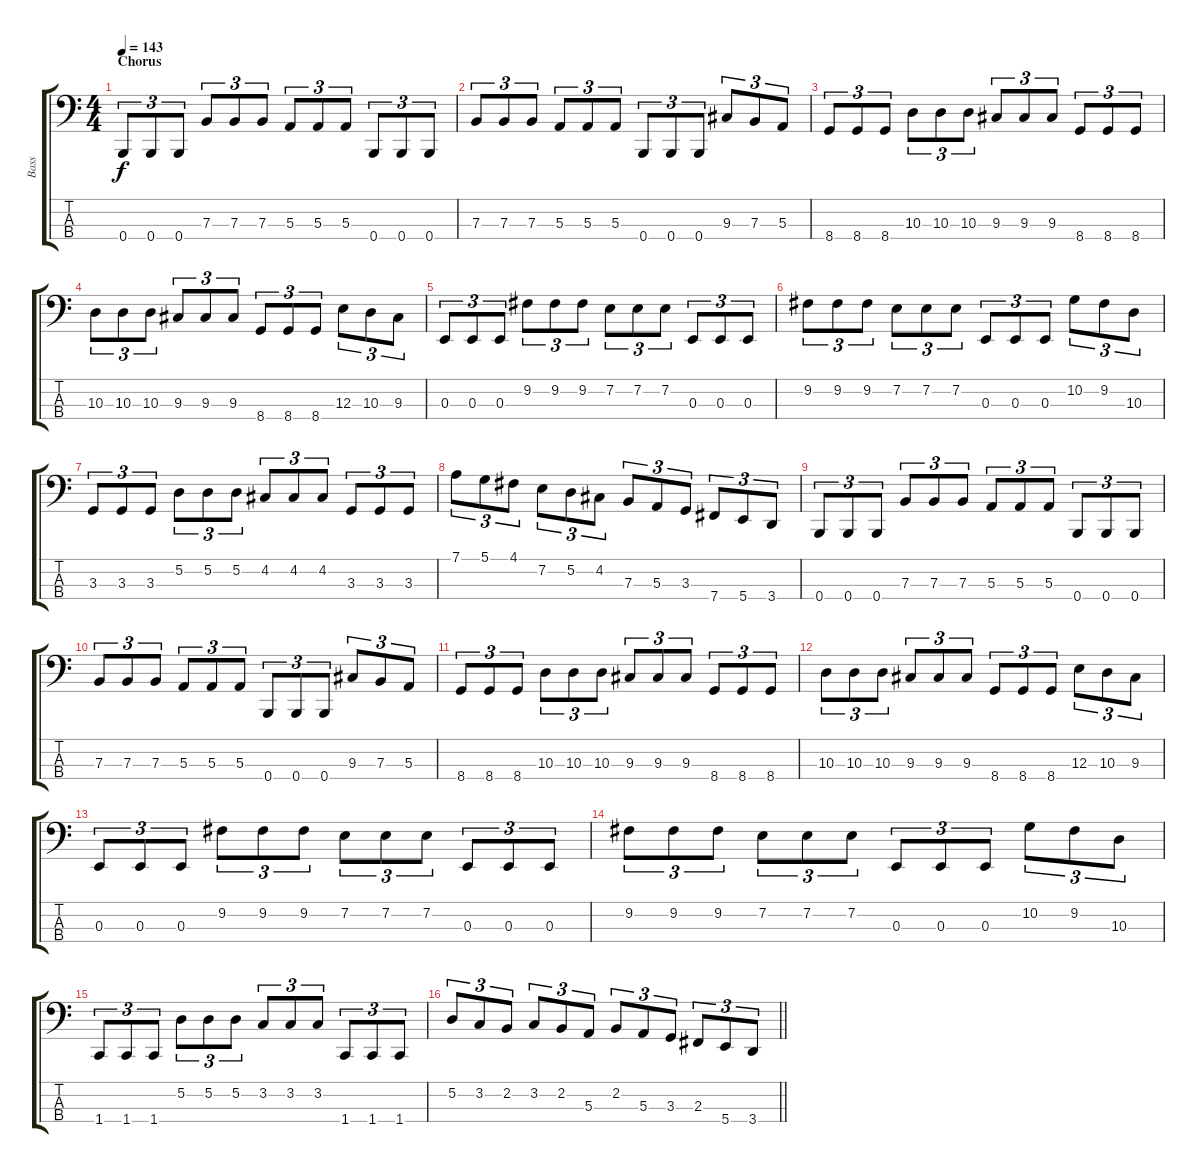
\track ("Bass" "Bass") {instrument electricbassfinger}
\staff {score tabs}
\tuning (D2 A1 E1 B0) {hide}
\ts (4 4)
\section ("" "Chorus")
\tempo 143
\clef f4
\ks c
0.4.8{tu (3 2) dy f} 0.4.8{tu (3 2)} 0.4.8{tu (3 2)} 7.3.8{tu (3 2)} 7.3.8{tu (3 2)} 7.3.8{tu (3 2)} 5.3.8{tu (3 2)} 5.3.8{tu (3 2)} 5.3.8{tu (3 2)} 0.4.8{tu (3 2)} 0.4.8{tu (3 2)} 0.4.8{tu (3 2)} |
7.3.8{tu (3 2)} 7.3.8{tu (3 2)} 7.3.8{tu (3 2)} 5.3.8{tu (3 2)} 5.3.8{tu (3 2)} 5.3.8{tu (3 2)} 0.4.8{tu (3 2)} 0.4.8{tu (3 2)} 0.4.8{tu (3 2)} 9.3.8{tu (3 2)} 7.3.8{tu (3 2)} 5.3.8{tu (3 2)} |
8.4.8{tu (3 2)} 8.4.8{tu (3 2)} 8.4.8{tu (3 2)} 10.3.8{tu (3 2)} 10.3.8{tu (3 2)} 10.3.8{tu (3 2)} 9.3.8{tu (3 2)} 9.3.8{tu (3 2)} 9.3.8{tu (3 2)} 8.4.8{tu (3 2)} 8.4.8{tu (3 2)} 8.4.8{tu (3 2)} |
10.3.8{tu (3 2)} 10.3.8{tu (3 2)} 10.3.8{tu (3 2)} 9.3.8{tu (3 2)} 9.3.8{tu (3 2)} 9.3.8{tu (3 2)} 8.4.8{tu (3 2)} 8.4.8{tu (3 2)} 8.4.8{tu (3 2)} 12.3.8{tu (3 2)} 10.3.8{tu (3 2)} 9.3.8{tu (3 2)} |
0.3.8{tu (3 2)} 0.3.8{tu (3 2)} 0.3.8{tu (3 2)} 9.2.8{tu (3 2)} 9.2.8{tu (3 2)} 9.2.8{tu (3 2)} 7.2.8{tu (3 2)} 7.2.8{tu (3 2)} 7.2.8{tu (3 2)} 0.3.8{tu (3 2)} 0.3.8{tu (3 2)} 0.3.8{tu (3 2)} |
9.2.8{tu (3 2)} 9.2.8{tu (3 2)} 9.2.8{tu (3 2)} 7.2.8{tu (3 2)} 7.2.8{tu (3 2)} 7.2.8{tu (3 2)} 0.3.8{tu (3 2)} 0.3.8{tu (3 2)} 0.3.8{tu (3 2)} 10.2.8{tu (3 2)} 9.2.8{tu (3 2)} 10.3.8{tu (3 2)} |
3.3.8{tu (3 2)} 3.3.8{tu (3 2)} 3.3.8{tu (3 2)} 5.2.8{tu (3 2)} 5.2.8{tu (3 2)} 5.2.8{tu (3 2)} 4.2.8{tu (3 2)} 4.2.8{tu (3 2)} 4.2.8{tu (3 2)} 3.3.8{tu (3 2)} 3.3.8{tu (3 2)} 3.3.8{tu (3 2)} |
7.1.8{tu (3 2)} 5.1.8{tu (3 2)} 4.1.8{tu (3 2)} 7.2.8{tu (3 2)} 5.2.8{tu (3 2)} 4.2.8{tu (3 2)} 7.3.8{tu (3 2)} 5.3.8{tu (3 2)} 3.3.8{tu (3 2)} 7.4.8{tu (3 2)} 5.4.8{tu (3 2)} 3.4.8{tu (3 2)} |
0.4.8{tu (3 2)} 0.4.8{tu (3 2)} 0.4.8{tu (3 2)} 7.3.8{tu (3 2)} 7.3.8{tu (3 2)} 7.3.8{tu (3 2)} 5.3.8{tu (3 2)} 5.3.8{tu (3 2)} 5.3.8{tu (3 2)} 0.4.8{tu (3 2)} 0.4.8{tu (3 2)} 0.4.8{tu (3 2)} |
7.3.8{tu (3 2)} 7.3.8{tu (3 2)} 7.3.8{tu (3 2)} 5.3.8{tu (3 2)} 5.3.8{tu (3 2)} 5.3.8{tu (3 2)} 0.4.8{tu (3 2)} 0.4.8{tu (3 2)} 0.4.8{tu (3 2)} 9.3.8{tu (3 2)} 7.3.8{tu (3 2)} 5.3.8{tu (3 2)} |
8.4.8{tu (3 2)} 8.4.8{tu (3 2)} 8.4.8{tu (3 2)} 10.3.8{tu (3 2)} 10.3.8{tu (3 2)} 10.3.8{tu (3 2)} 9.3.8{tu (3 2)} 9.3.8{tu (3 2)} 9.3.8{tu (3 2)} 8.4.8{tu (3 2)} 8.4.8{tu (3 2)} 8.4.8{tu (3 2)} |
10.3.8{tu (3 2)} 10.3.8{tu (3 2)} 10.3.8{tu (3 2)} 9.3.8{tu (3 2)} 9.3.8{tu (3 2)} 9.3.8{tu (3 2)} 8.4.8{tu (3 2)} 8.4.8{tu (3 2)} 8.4.8{tu (3 2)} 12.3.8{tu (3 2)} 10.3.8{tu (3 2)} 9.3.8{tu (3 2)} |
0.3.8{tu (3 2)} 0.3.8{tu (3 2)} 0.3.8{tu (3 2)} 9.2.8{tu (3 2)} 9.2.8{tu (3 2)} 9.2.8{tu (3 2)} 7.2.8{tu (3 2)} 7.2.8{tu (3 2)} 7.2.8{tu (3 2)} 0.3.8{tu (3 2)} 0.3.8{tu (3 2)} 0.3.8{tu (3 2)} |
9.2.8{tu (3 2)} 9.2.8{tu (3 2)} 9.2.8{tu (3 2)} 7.2.8{tu (3 2)} 7.2.8{tu (3 2)} 7.2.8{tu (3 2)} 0.3.8{tu (3 2)} 0.3.8{tu (3 2)} 0.3.8{tu (3 2)} 10.2.8{tu (3 2)} 9.2.8{tu (3 2)} 10.3.8{tu (3 2)} |
1.4.8{tu (3 2)} 1.4.8{tu (3 2)} 1.4.8{tu (3 2)} 5.2.8{tu (3 2)} 5.2.8{tu (3 2)} 5.2.8{tu (3 2)} 3.2.8{tu (3 2)} 3.2.8{tu (3 2)} 3.2.8{tu (3 2)} 1.4.8{tu (3 2)} 1.4.8{tu (3 2)} 1.4.8{tu (3 2)} |
\barLineRight lightlight
5.2.8{tu (3 2)} 3.2.8{tu (3 2)} 2.2.8{tu (3 2)} 3.2.8{tu (3 2)} 2.2.8{tu (3 2)} 5.3.8{tu (3 2)} 2.2.8{tu (3 2)} 5.3.8{tu (3 2)} 3.3.8{tu (3 2)} 2.3.8{tu (3 2)} 5.4.8{tu (3 2)} 3.4.8{tu (3 2)}
